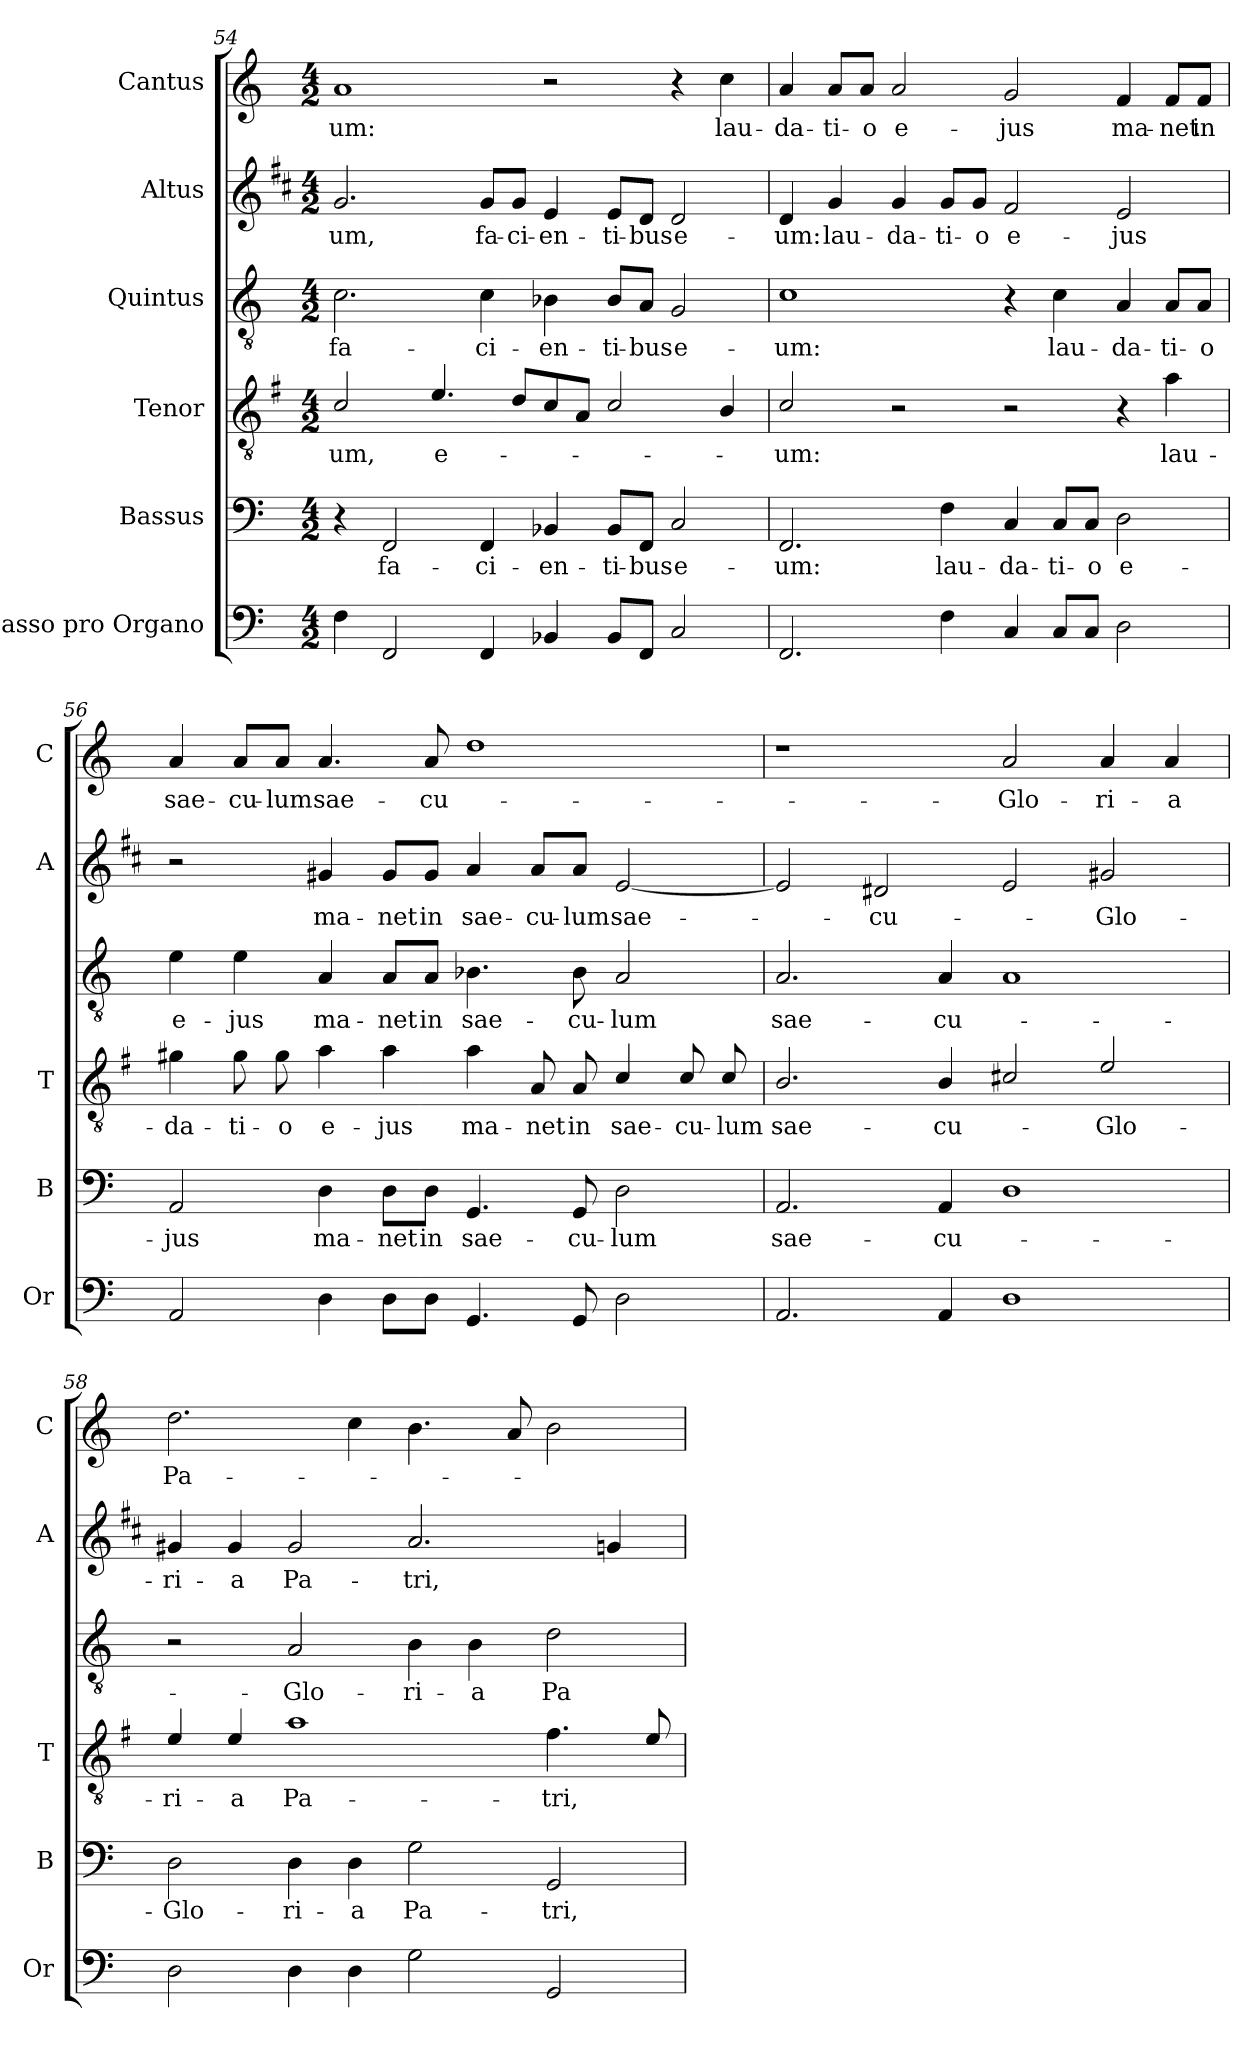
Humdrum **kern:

**kern	**kern	**text	**kern	**text	**kern	**text	**kern	**text	**kern	**text
*part6	*part5	*part5	*part4	*part4	*part3	*part3	*part2	*part2	*part1	*part1
*staff6	*staff5	*staff5	*staff4	*staff4	*staff3	*staff3	*staff2	*staff2	*staff1	*staff1
*I"Basso pro Organo	*I"Bassus	*	*I"Tenor	*	*I"Quintus	*	*I"Altus	*	*I"Cantus	*
*I'Or	*I'B	*	*I'T	*	*	*	*I'A	*	*I'C	*
!!LO:LB:g=z
*clefF4	*clefF4	*	*clefGv2	*	*clefGv2	*	*clefG2	*	*clefG2	*
*	*	*	*ITrd4c7	*	*	*	*ITrd1c2	*	*	*
*k[]	*k[]	*	*k[]	*	*k[]	*	*k[]	*	*k[]	*
*C:	*C:	*	*C:	*	*C:	*	*C:	*	*C:	*
*M4/2	*M4/2	*	*M4/2	*	*M4/2	*	*M4/2	*	*M4/2	*
=54	=54	=54	=54	=54	=54	=54	=54	=54	=54	=54
!	!	!	!	!LO:LY:b	!	!LO:LY:b	!	!LO:LY:b	!	!LO:LY:b
4F\	4r	.	2F/	-um,	2.c\	fa-	2.f/	-um,	1a	-um:
!	!	!LO:LY:b	!	!	!	!	!	!	!	!
2FF/	2FF/	fa-	.	.	.	.	.	.	.	.
!	!	!	!	!LO:LY:b	!	!	!	!	!	!
.	.	.	4.A/	e-	.	.	.	.	.	.
!	!	!LO:LY:b	!	!	!	!LO:LY:b	!	!LO:LY:b	!	!
4FF/	4FF/	-ci-	.	.	4c\	-ci-	8f/L	fa-	.	.
!	!	!	!	!	!	!	!	!LO:LY:b	!	!
.	.	.	8G/L	.	.	.	8f/J	-ci-	.	.
!	!	!LO:LY:b	!	!	!	!LO:LY:b	!	!LO:LY:b	!	!
4BB-X/	4BB-X/	-en-	8F/	.	4B-X\	-en-	4d/	-en-	2r	.
.	.	.	8D/J	.	.	.	.	.	.	.
!	!	!LO:LY:b	!	!	!	!LO:LY:b	!	!LO:LY:b	!	!
8BB-/L	8BB-/L	-ti-	2F/	.	8B-/L	-ti-	8d/L	-ti-	.	.
!	!	!LO:LY:b	!	!	!	!LO:LY:b	!	!LO:LY:b	!	!
8FF/J	8FF/J	-bus	.	.	8A/J	-bus	8c/J	-bus	.	.
!	!	!LO:LY:b	!	!	!	!LO:LY:b	!	!LO:LY:b	!	!
2C/	2C/	e-	.	.	2G/	e-	2c/	e-	4r	.
!	!	!	!	!	!	!	!	!	!	!LO:LY:b
.	.	.	4E/	.	.	.	.	.	4cc\	lau-
=55	=55	=55	=55	=55	=55	=55	=55	=55	=55	=55
!	!	!LO:LY:b	!	!LO:LY:b	!	!LO:LY:b	!	!LO:LY:b	!	!LO:LY:b
2.FF/	2.FF/	-um:	2F/	-um:	1c	-um:	4c/	-um:	4a/	-da-
!	!	!	!	!	!	!	!	!LO:LY:b	!	!LO:LY:b
.	.	.	.	.	.	.	4f/	lau-	8a/L	-ti-
!	!	!	!	!	!	!	!	!	!	!LO:LY:b
.	.	.	.	.	.	.	.	.	8a/J	-o
!	!	!	!	!	!	!	!	!LO:LY:b	!	!LO:LY:b
.	.	.	2r	.	.	.	4f/	-da-	2a/	e-
!	!	!LO:LY:b	!	!	!	!	!	!LO:LY:b	!	!
4F\	4F\	lau-	.	.	.	.	8f/L	-ti-	.	.
!	!	!	!	!	!	!	!	!LO:LY:b	!	!
.	.	.	.	.	.	.	8f/J	-o	.	.
!	!	!LO:LY:b	!	!	!	!	!	!LO:LY:b	!	!LO:LY:b
4C/	4C/	-da-	2r	.	4r	.	2e/	e-	2g/	-jus
!	!	!LO:LY:b	!	!	!	!LO:LY:b	!	!	!	!
8C/L	8C/L	-ti-	.	.	4c\	lau-	.	.	.	.
!	!	!LO:LY:b	!	!	!	!	!	!	!	!
8C/J	8C/J	-o	.	.	.	.	.	.	.	.
!	!	!LO:LY:b	!	!	!	!LO:LY:b	!	!LO:LY:b	!	!LO:LY:b
2D\	2D\	e-	4r	.	4A/	-da-	2d/	-jus	4f/	ma-
!	!	!	!	!LO:LY:b	!	!LO:LY:b	!	!	!	!LO:LY:b
.	.	.	4d\	lau-	8A/L	-ti-	.	.	8f/L	-net
!	!	!	!	!	!	!LO:LY:b	!	!	!	!LO:LY:b
.	.	.	.	.	8A/J	-o	.	.	8f/J	in
=56	=56	=56	=56	=56	=56	=56	=56	=56	=56	=56
!	!	!LO:LY:b	!	!LO:LY:b	!	!LO:LY:b	!	!	!	!LO:LY:b
2AA/	2AA/	-jus	4c#X\	-da-	4e\	e-	2r	.	4a/	sae-
!	!	!	!	!LO:LY:b	!	!LO:LY:b	!	!	!	!LO:LY:b
.	.	.	8c#\	-ti-	4e\	-jus	.	.	8a/L	-cu-
!	!	!	!	!LO:LY:b	!	!	!	!	!	!LO:LY:b
.	.	.	8c#\	-o	.	.	.	.	8a/J	-lum
!	!	!LO:LY:b	!	!LO:LY:b	!	!LO:LY:b	!	!LO:LY:b	!	!LO:LY:b
4D\	4D\	ma-	4d\	e-	4A/	ma-	4f#X/	ma-	4.a/	sae-
!	!	!LO:LY:b	!	!LO:LY:b	!	!LO:LY:b	!	!LO:LY:b	!	!
8D\L	8D\L	-net	4d\	-jus	8A/L	-net	8f#/L	-net	.	.
!	!	!LO:LY:b	!	!	!	!LO:LY:b	!	!LO:LY:b	!	!LO:LY:b
8D\J	8D\J	in	.	.	8A/J	in	8f#/J	in	8a/	-cu-
!	!	!LO:LY:b	!	!LO:LY:b	!	!LO:LY:b	!	!LO:LY:b	!	!
4.GG/	4.GG/	sae-	4d\	ma-	4.B-X\	sae-	4g/	sae-	1dd	.
!	!	!	!	!LO:LY:b	!	!	!	!LO:LY:b	!	!
.	.	.	8D/	-net	.	.	8g/L	-cu-	.	.
!	!	!LO:LY:b	!	!LO:LY:b	!	!LO:LY:b	!	!LO:LY:b	!	!
8GG/	8GG/	-cu-	8D/	in	8B-\	-cu-	8g/J	-lum	.	.
!	!	!LO:LY:b	!	!LO:LY:b	!	!LO:LY:b	!	!LO:LY:b	!	!
2D\	2D\	-lum	4F/	sae-	2A/	-lum	[2d/	sae-	.	.
!	!	!	!	!LO:LY:b	!	!	!	!	!	!
.	.	.	8F/	-cu-	.	.	.	.	.	.
!	!	!	!	!LO:LY:b	!	!	!	!	!	!
.	.	.	8F/	-lum	.	.	.	.	.	.
!!LO:PB:g=z
=57	=57	=57	=57	=57	=57	=57	=57	=57	=57	=57
!	!	!LO:LY:b	!	!LO:LY:b	!	!LO:LY:b	!	!	!	!
2.AA/	2.AA/	sae-	2.E/	sae-	2.A/	sae-	2d/]	.	1r	.
!	!	!	!	!	!	!	!	!LO:LY:b	!	!
.	.	.	.	.	.	.	2c#X/	-cu-	.	.
!	!	!LO:LY:b	!	!LO:LY:b	!	!LO:LY:b	!	!	!	!
4AA/	4AA/	-cu-	4E/	-cu-	4A/	-cu-	.	.	.	.
!	!	!	!	!	!	!	!	!	!	!LO:LY:b
1D	1D	.	2F#X/	.	1A	.	2d/	.	2a/	-Glo-
!	!	!	!	!LO:LY:b	!	!	!	!LO:LY:b	!	!LO:LY:b
.	.	.	2A/	-Glo-	.	.	2f#X/	-Glo-	4a/	-ri-
!	!	!	!	!	!	!	!	!	!	!LO:LY:b
.	.	.	.	.	.	.	.	.	4a/	-a
=58	=58	=58	=58	=58	=58	=58	=58	=58	=58	=58
!	!	!LO:LY:b	!	!LO:LY:b	!	!	!	!LO:LY:b	!	!LO:LY:b
2D\	2D\	-Glo-	4A/	-ri-	2r	.	4f#X/	-ri-	2.dd\	Pa-
!	!	!	!	!LO:LY:b	!	!	!	!LO:LY:b	!	!
.	.	.	4A/	-a	.	.	4f#/	-a	.	.
!	!	!LO:LY:b	!	!LO:LY:b	!	!LO:LY:b	!	!LO:LY:b	!	!
4D\	4D\	-ri-	1d	Pa-	2A/	-Glo-	2f#/	Pa-	.	.
!	!	!LO:LY:b	!	!	!	!	!	!	!	!
4D\	4D\	-a	.	.	.	.	.	.	4cc\	.
!	!	!LO:LY:b	!	!	!	!LO:LY:b	!	!LO:LY:b	!	!
2G\	2G\	Pa-	.	.	4B\	-ri-	2.g/	-tri,	4.b\	.
!	!	!	!	!	!	!LO:LY:b	!	!	!	!
.	.	.	.	.	4B\	-a	.	.	.	.
.	.	.	.	.	.	.	.	.	8a/	.
!	!	!LO:LY:b	!	!LO:LY:b	!	!LO:LY:b	!	!	!	!
2GG/	2GG/	-tri,	4.B\	-tri,	2d\	Pa-	.	.	2b\	.
.	.	.	.	.	.	.	4fn/	.	.	.
.	.	.	8A/	.	.	.	.	.	.	.
=	=	=	=	=	=	=	=	=	=	=
*-	*-	*-	*-	*-	*-	*-	*-	*-	*-	*-
